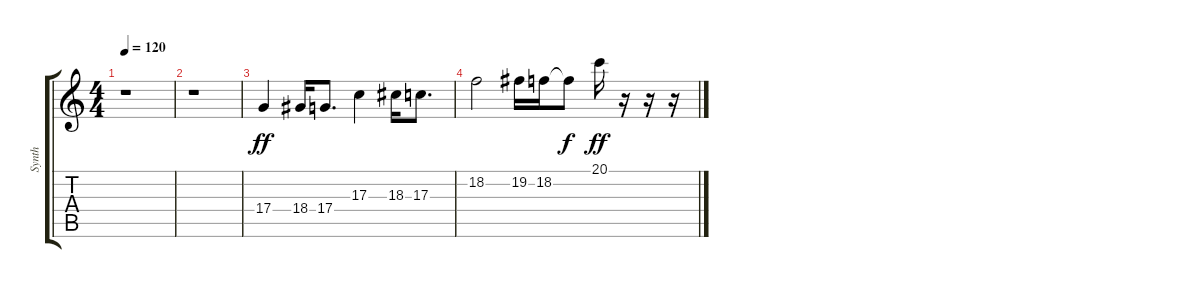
\track ("Synth" "Synth") {instrument pad8sweep}
\staff {score tabs}
\tuning (E4 B3 G3 D3 A2 E2) {hide}
\ts (4 4)
\tempo 120
\clef g2
\ks c
r.1{dy f} |
r.1 |
17.4.4{dy ff} 18.4.16 17.4.8{d} 17.3.4 18.3.16 17.3.8{d} |
18.2.2 19.2.16 18.2.16 18.2{t}.8{dy f} 20.1.16{dy ff} r.16 r.16 r.16
